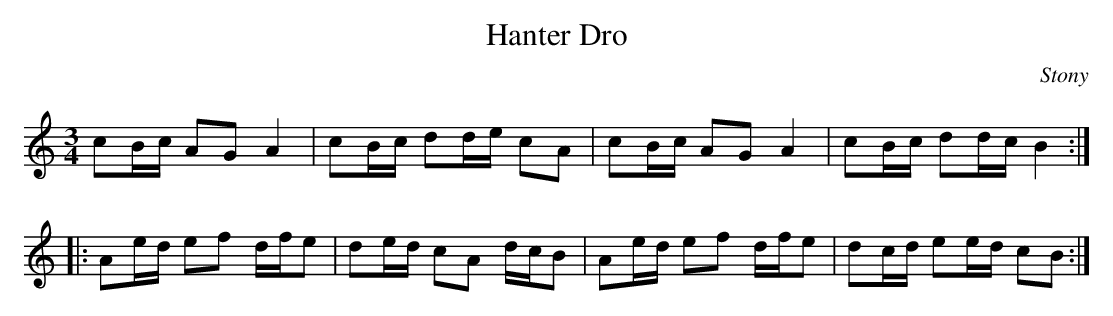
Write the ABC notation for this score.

X:1
T:Hanter Dro
C:Stony
M:3/4
L:1/16
K:C
c2Bc A2G2 A4|c2Bc d2de c2A2|\
c2Bc A2G2 A4|c2Bc d2dc B4:|
|:A2ed e2f2 dfe2|d2ed c2A2 dcB2|\
A2ed e2f2 dfe2|d2cd e2ed c2B2:|
